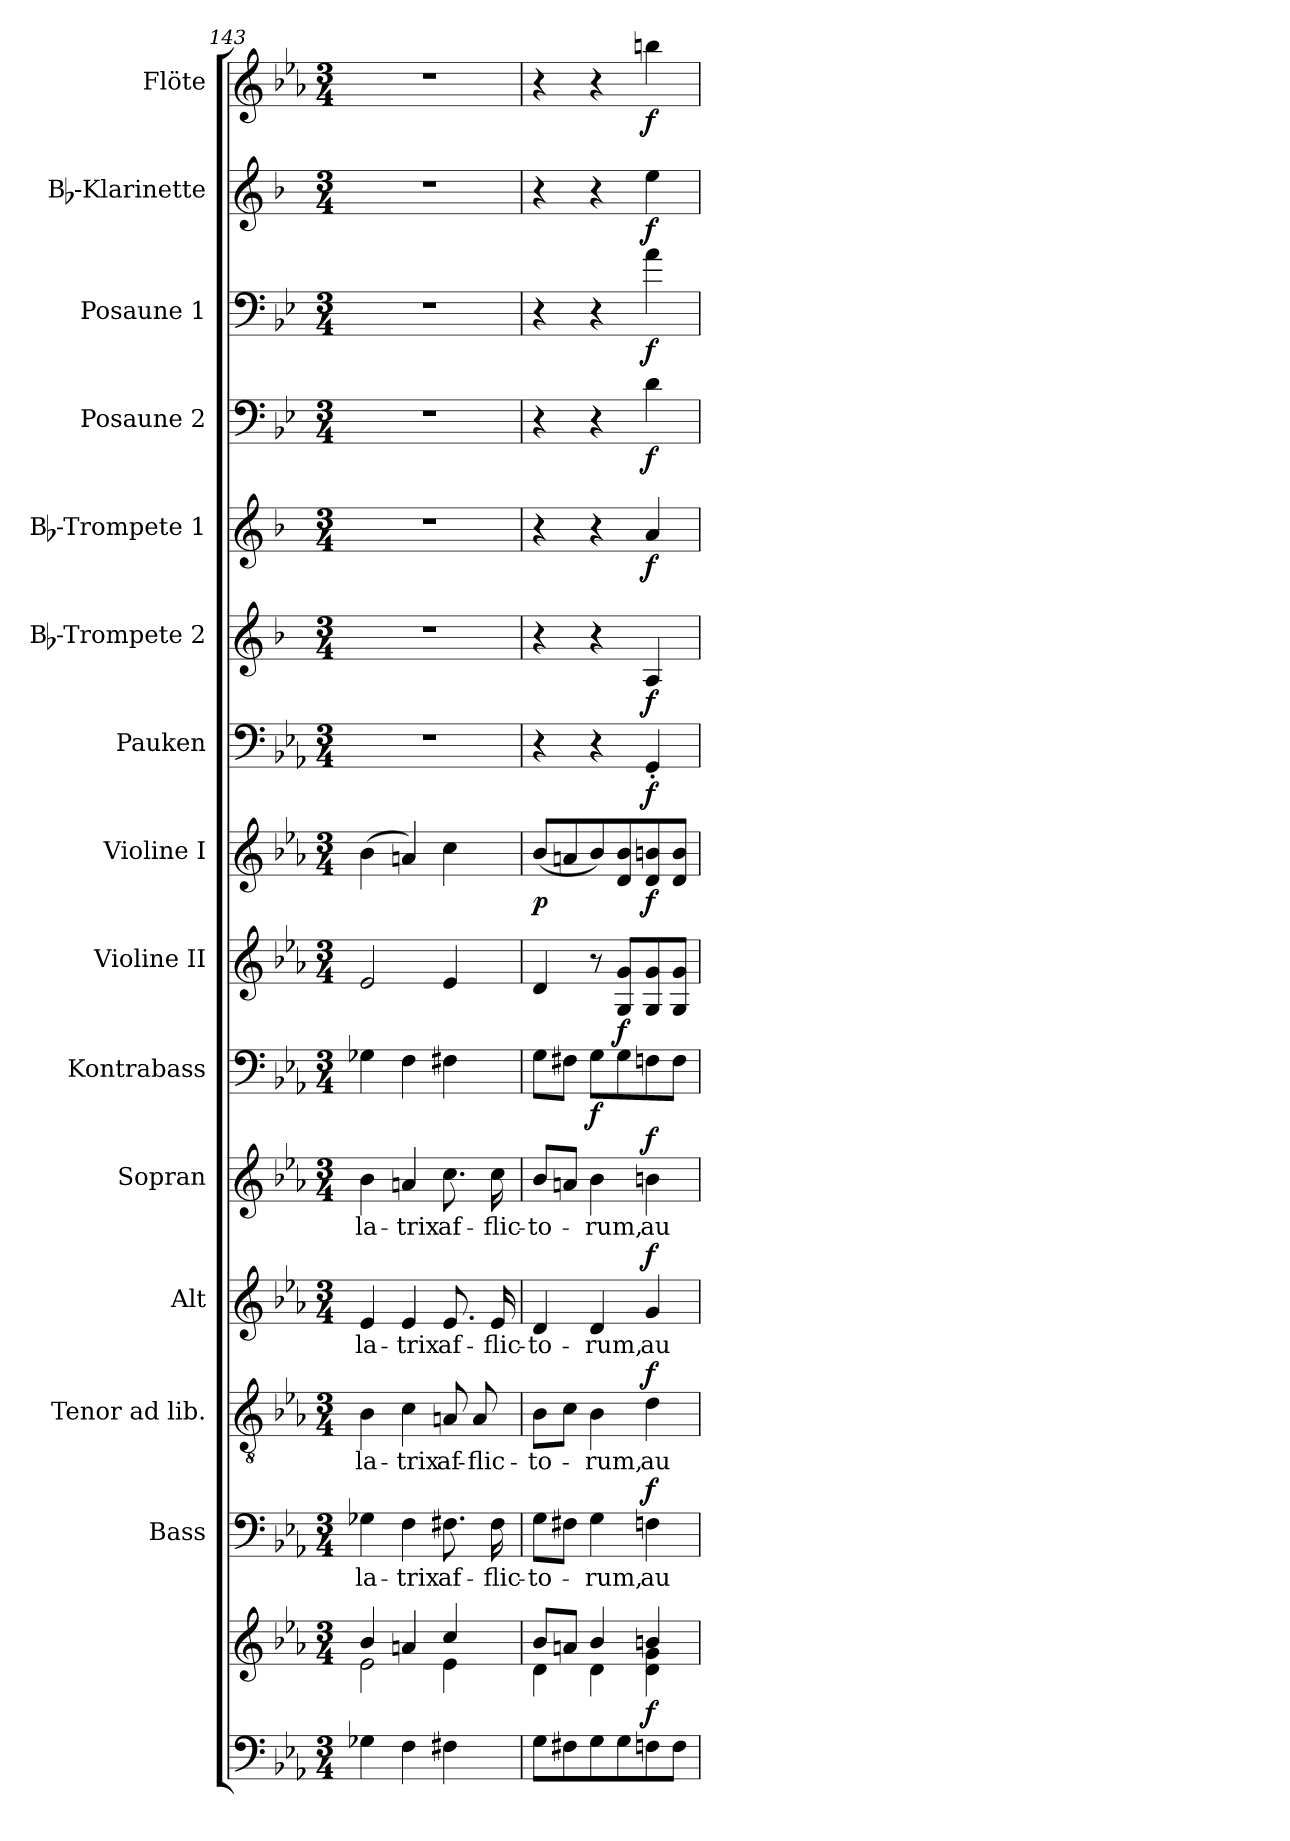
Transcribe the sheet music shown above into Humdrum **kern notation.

**kern	**kern	**dynam	**kern	**text	**dynam	**kern	**text	**dynam	**kern	**text	**dynam	**kern	**text	**dynam	**kern	**dynam	**kern	**dynam	**kern	**dynam	**kern	**dynam	**kern	**dynam	**kern	**dynam	**kern	**dynam	**kern	**dynam	**kern	**dynam	**kern	**dynam
*part15	*part15	*part15	*part14	*part14	*part14	*part13	*part13	*part13	*part12	*part12	*part12	*part11	*part11	*part11	*part10	*part10	*part9	*part9	*part8	*part8	*part7	*part7	*part6	*part6	*part5	*part5	*part4	*part4	*part3	*part3	*part2	*part2	*part1	*part1
*staff16	*staff15	*staff15/16	*staff14	*staff14	*staff14	*staff13	*staff13	*staff13	*staff12	*staff12	*staff12	*staff11	*staff11	*staff11	*staff10	*staff10	*staff9	*staff9	*staff8	*staff8	*staff7	*staff7	*staff6	*staff6	*staff5	*staff5	*staff4	*staff4	*staff3	*staff3	*staff2	*staff2	*staff1	*staff1
*	*	*	*I"Bass	*	*	*I"Tenor ad lib.	*	*	*I"Alt	*	*	*I"Sopran	*	*	*I"Kontrabass	*	*I"Violine II	*	*I"Violine I	*	*I"Pauken	*	*I"Bb-Trompete 2	*	*I"Bb-Trompete 1	*	*I"Posaune 2	*	*I"Posaune 1	*	*I"Bb-Klarinette	*	*I"Flöte	*
*	*	*	*I'B.	*	*	*I'T.	*	*	*I'A.	*	*	*I'S.	*	*	*I'Kb.	*	*I'Vl. II	*	*I'Vl. I	*	*I'Pk.	*	*I'Bb Trp. 2	*	*I'Bb Trp. 1	*	*I'Pos. 2	*	*I'Pos. 1	*	*I'Bb Kl.	*	*I'Fl.	*
*clefF4	*clefG2	*	*clefF4	*	*	*clefGv2	*	*	*clefG2	*	*	*clefG2	*	*	*clefF4	*	*clefG2	*	*clefG2	*	*clefF4	*	*clefG2	*	*clefG2	*	*clefF4	*	*clefF4	*	*clefG2	*	*clefG2	*
*	*	*	*	*	*	*	*	*	*	*	*	*	*	*	*ITrd7c12	*	*	*	*	*	*	*	*ITrd1c2	*	*ITrd1c2	*	*ITrd4c7	*	*ITrd4c7	*	*ITrd1c2	*	*	*
*k[b-e-a-]	*k[b-e-a-]	*	*k[b-e-a-]	*	*	*k[b-e-a-]	*	*	*k[b-e-a-]	*	*	*k[b-e-a-]	*	*	*k[b-e-a-]	*	*k[b-e-a-]	*	*k[b-e-a-]	*	*k[b-e-a-]	*	*k[b-e-a-]	*	*k[b-e-a-]	*	*k[b-e-a-]	*	*k[b-e-a-]	*	*k[b-e-a-]	*	*k[b-e-a-]	*
*E-:	*E-:	*	*E-:	*	*	*E-:	*	*	*E-:	*	*	*E-:	*	*	*E-:	*	*E-:	*	*E-:	*	*E-:	*	*E-:	*	*E-:	*	*E-:	*	*E-:	*	*E-:	*	*E-:	*
*M3/4	*M3/4	*	*M3/4	*	*	*M3/4	*	*	*M3/4	*	*	*M3/4	*	*	*M3/4	*	*M3/4	*	*M3/4	*	*M3/4	*	*M3/4	*	*M3/4	*	*M3/4	*	*M3/4	*	*M3/4	*	*M3/4	*
=143	=143	=143	=143	=143	=143	=143	=143	=143	=143	=143	=143	=143	=143	=143	=143	=143	=143	=143	=143	=143	=143	=143	=143	=143	=143	=143	=143	=143	=143	=143	=143	=143	=143	=143
*	*^	*	*	*	*	*	*	*	*	*	*	*	*	*	*	*	*	*	*	*	*	*	*	*	*	*	*	*	*	*	*	*	*	*
!	!	!	!	!	!LO:LY:b	!	!	!LO:LY:b	!	!	!LO:LY:b	!	!	!LO:LY:b	!	!	!	!	!	!	!	!	!	!	!	!	!	!	!	!	!	!	!	!	!
4G-X\	4b-/	2e-\	.	4G-X\	-la-	.	4B-\	-la-	.	4e-/	-la-	.	4b-\	-la-	.	4GG-X\	.	2e-/	.	(>4b-\	.	2.r	.	2.r	.	2.r	.	2.r	.	2.r	.	2.r	.	2.r	.
!	!	!	!	!	!LO:LY:b	!	!	!LO:LY:b	!	!	!LO:LY:b	!	!	!LO:LY:b	!	!	!	!	!	!	!	!	!	!	!	!	!	!	!	!	!	!	!	!	!
4F\	4an/	.	.	4F\	-trix	.	4c\	-trix	.	4e-/	-trix	.	4an/	-trix	.	4FF\	.	.	.	4an/)	.	.	.	.	.	.	.	.	.	.	.	.	.	.	.
!	!	!	!	!	!LO:LY:b	!	!	!LO:LY:b	!	!	!LO:LY:b	!	!	!LO:LY:b	!	!	!	!	!	!	!	!	!	!	!	!	!	!	!	!	!	!	!	!	!
4F#X\	4cc/	4e-\	.	8.F#X\	af-	.	8An/	af-	.	8.e-/	af-	.	8.cc\	af-	.	4FF#X\	.	4e-/	.	4cc\	.	.	.	.	.	.	.	.	.	.	.	.	.	.	.
!	!	!	!	!	!	!	!	!LO:LY:b	!	!	!	!	!	!	!	!	!	!	!	!	!	!	!	!	!	!	!	!	!	!	!	!	!	!	!
.	.	.	.	.	.	.	8A/	-flic-	.	.	.	.	.	.	.	.	.	.	.	.	.	.	.	.	.	.	.	.	.	.	.	.	.	.	.
!	!	!	!	!	!LO:LY:b	!	!	!	!	!	!LO:LY:b	!	!	!LO:LY:b	!	!	!	!	!	!	!	!	!	!	!	!	!	!	!	!	!	!	!	!	!
.	.	.	.	16F#\	-flic-	.	.	.	.	16e-/	-flic-	.	16cc\	-flic-	.	.	.	.	.	.	.	.	.	.	.	.	.	.	.	.	.	.	.	.	.
!!LO:PB:g=z
=144	=144	=144	=144	=144	=144	=144	=144	=144	=144	=144	=144	=144	=144	=144	=144	=144	=144	=144	=144	=144	=144	=144	=144	=144	=144	=144	=144	=144	=144	=144	=144	=144	=144	=144	=144
!	!	!	!	!	!LO:LY:b	!	!	!LO:LY:b	!	!	!LO:LY:b	!	!	!LO:LY:b	!	!	!	!	!	!	!LO:DY:b	!	!	!	!	!	!	!	!	!	!	!	!	!	!
8G\L	8b-/L	4d\	.	8G\L	-to-	.	8B-\L	-to-	.	4d/	-to-	.	8b-/L	-to-	.	8GG\L	.	4d/	.	(<8b-/L	p	4r	.	4r	.	4r	.	4r	.	4r	.	4r	.	4r	.
8F#X\	8an/J	.	.	8F#X\J	.	.	8c\J	.	.	.	.	.	8an/J	.	.	8FF#X\J	.	.	.	8an/	.	.	.	.	.	.	.	.	.	.	.	.	.	.	.
!	!	!	!	!	!LO:LY:b	!	!	!LO:LY:b	!	!	!LO:LY:b	!	!	!LO:LY:b	!	!	!LO:DY:b	!	!	!	!	!	!	!	!	!	!	!	!	!	!	!	!	!	!
8G\	4b-/	4d\	.	4G\	-rum,	.	4B-\	-rum,	.	4d/	-rum,	.	4b-\	-rum,	.	8GG\L	f	8r	.	8b-/)	.	4r	.	4r	.	4r	.	4r	.	4r	.	4r	.	4r	.
!	!	!	!	!	!	!	!	!	!	!	!	!	!	!	!	!	!	!	!LO:DY:b	!	!	!	!	!	!	!	!	!	!	!	!	!	!	!	!
8G\	.	.	.	.	.	.	.	.	.	.	.	.	.	.	.	8GG\	.	8G/ 8g/L	f	8d/ 8b-/	.	.	.	.	.	.	.	.	.	.	.	.	.	.	.
!	!	!	!LO:DY:b	!	!LO:LY:b	!LO:DY:a	!	!LO:LY:b	!LO:DY:a	!	!LO:LY:b	!LO:DY:a	!	!LO:LY:b	!LO:DY:a	!	!	!	!	!	!LO:DY:b	!	!LO:DY:b	!	!LO:DY:b	!	!LO:DY:b	!	!LO:DY:b	!	!LO:DY:b	!	!LO:DY:b	!	!LO:DY:b
8Fn\	4bn/	4d\ 4g\	f	4Fn\	au-	f	4d\	au-	f	4g/	au-	f	4bn\	au-	f	8FFn\	.	8G/ 8g/	.	8d/ 8bn/	f	4GG'</	f	4G/	f	4g/	f	4G\	f	4d\	f	4dd\	f	4bbn\	f
8F\J	.	.	.	.	.	.	.	.	.	.	.	.	.	.	.	8FF\J	.	8G/ 8g/J	.	8d/ 8b/J	.	.	.	.	.	.	.	.	.	.	.	.	.	.	.
*	*v	*v	*	*	*	*	*	*	*	*	*	*	*	*	*	*	*	*	*	*	*	*	*	*	*	*	*	*	*	*	*	*	*	*	*
=	=	=	=	=	=	=	=	=	=	=	=	=	=	=	=	=	=	=	=	=	=	=	=	=	=	=	=	=	=	=	=	=	=	=
*-	*-	*-	*-	*-	*-	*-	*-	*-	*-	*-	*-	*-	*-	*-	*-	*-	*-	*-	*-	*-	*-	*-	*-	*-	*-	*-	*-	*-	*-	*-	*-	*-	*-	*-
